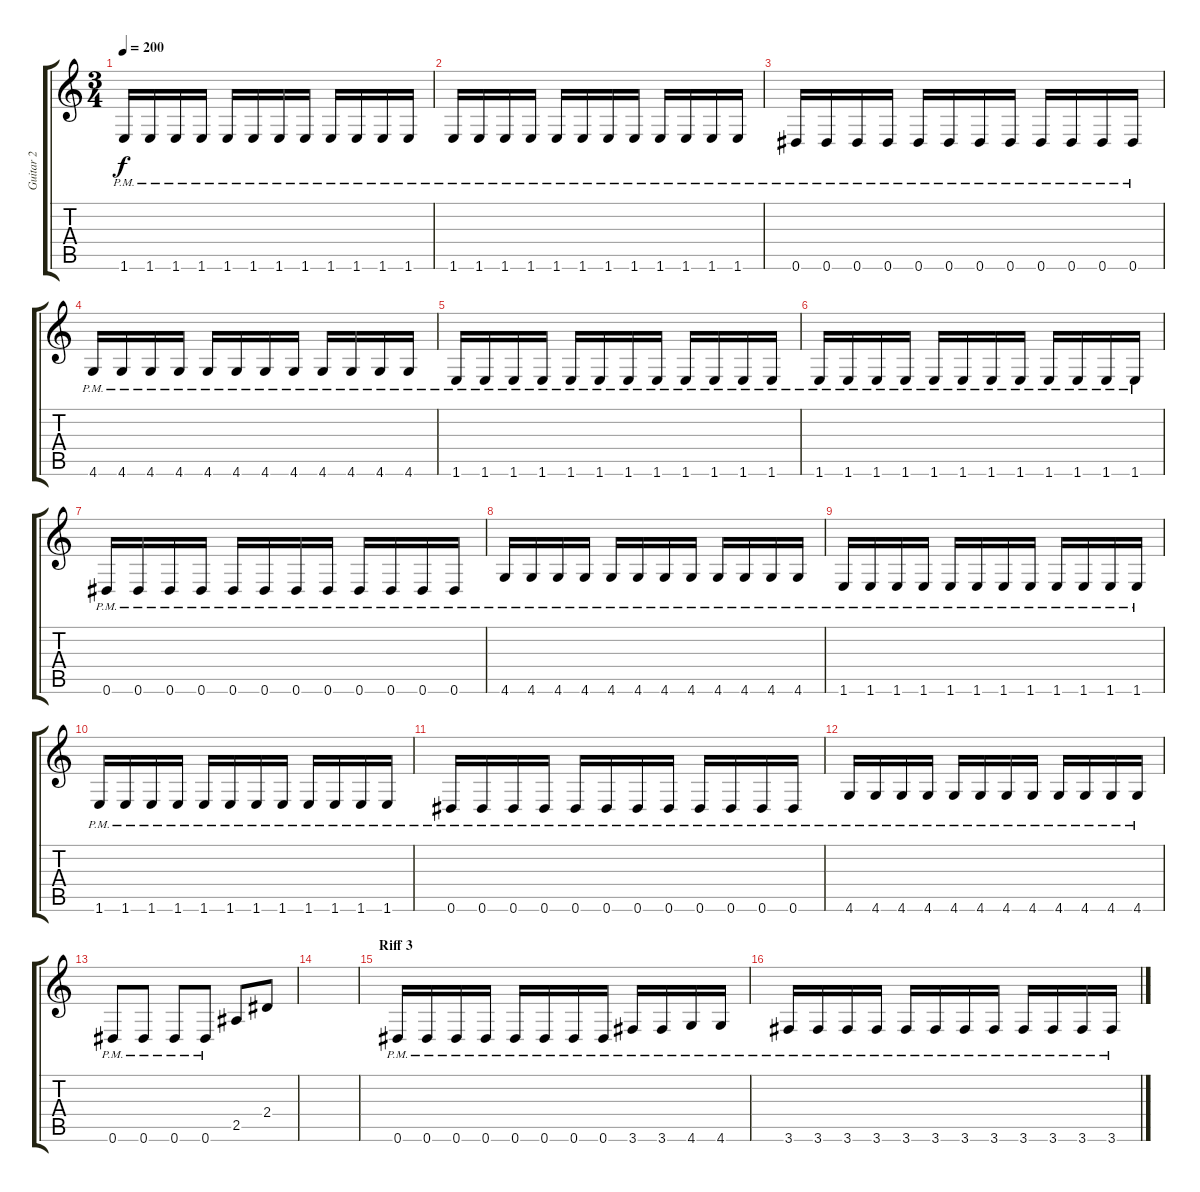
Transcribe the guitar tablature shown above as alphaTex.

\track ("Guitar 2" "Guitar 2") {instrument overdrivenguitar}
\staff {score tabs}
\tuning (Eb4 Bb3 Gb3 Db3 Ab2 Eb2) {hide}
\ts (3 4)
\tempo 200
\clef g2
\ks c
1.6{pm}.16{dy f} 1.6{pm}.16 1.6{pm}.16 1.6{pm}.16 1.6{pm}.16 1.6{pm}.16 1.6{pm}.16 1.6{pm}.16 1.6{pm}.16 1.6{pm}.16 1.6{pm}.16 1.6{pm}.16 |
1.6{pm}.16 1.6{pm}.16 1.6{pm}.16 1.6{pm}.16 1.6{pm}.16 1.6{pm}.16 1.6{pm}.16 1.6{pm}.16 1.6{pm}.16 1.6{pm}.16 1.6{pm}.16 1.6{pm}.16 |
0.6{pm}.16 0.6{pm}.16 0.6{pm}.16 0.6{pm}.16 0.6{pm}.16 0.6{pm}.16 0.6{pm}.16 0.6{pm}.16 0.6{pm}.16 0.6{pm}.16 0.6{pm}.16 0.6{pm}.16 |
4.6{pm}.16 4.6{pm}.16 4.6{pm}.16 4.6{pm}.16 4.6{pm}.16 4.6{pm}.16 4.6{pm}.16 4.6{pm}.16 4.6{pm}.16 4.6{pm}.16 4.6{pm}.16 4.6{pm}.16 |
1.6{pm}.16 1.6{pm}.16 1.6{pm}.16 1.6{pm}.16 1.6{pm}.16 1.6{pm}.16 1.6{pm}.16 1.6{pm}.16 1.6{pm}.16 1.6{pm}.16 1.6{pm}.16 1.6{pm}.16 |
1.6{pm}.16 1.6{pm}.16 1.6{pm}.16 1.6{pm}.16 1.6{pm}.16 1.6{pm}.16 1.6{pm}.16 1.6{pm}.16 1.6{pm}.16 1.6{pm}.16 1.6{pm}.16 1.6{pm}.16 |
0.6{pm}.16 0.6{pm}.16 0.6{pm}.16 0.6{pm}.16 0.6{pm}.16 0.6{pm}.16 0.6{pm}.16 0.6{pm}.16 0.6{pm}.16 0.6{pm}.16 0.6{pm}.16 0.6{pm}.16 |
4.6{pm}.16 4.6{pm}.16 4.6{pm}.16 4.6{pm}.16 4.6{pm}.16 4.6{pm}.16 4.6{pm}.16 4.6{pm}.16 4.6{pm}.16 4.6{pm}.16 4.6{pm}.16 4.6{pm}.16 |
1.6{pm}.16 1.6{pm}.16 1.6{pm}.16 1.6{pm}.16 1.6{pm}.16 1.6{pm}.16 1.6{pm}.16 1.6{pm}.16 1.6{pm}.16 1.6{pm}.16 1.6{pm}.16 1.6{pm}.16 |
1.6{pm}.16 1.6{pm}.16 1.6{pm}.16 1.6{pm}.16 1.6{pm}.16 1.6{pm}.16 1.6{pm}.16 1.6{pm}.16 1.6{pm}.16 1.6{pm}.16 1.6{pm}.16 1.6{pm}.16 |
0.6{pm}.16 0.6{pm}.16 0.6{pm}.16 0.6{pm}.16 0.6{pm}.16 0.6{pm}.16 0.6{pm}.16 0.6{pm}.16 0.6{pm}.16 0.6{pm}.16 0.6{pm}.16 0.6{pm}.16 |
4.6{pm}.16 4.6{pm}.16 4.6{pm}.16 4.6{pm}.16 4.6{pm}.16 4.6{pm}.16 4.6{pm}.16 4.6{pm}.16 4.6{pm}.16 4.6{pm}.16 4.6{pm}.16 4.6{pm}.16 |
0.6{pm}.8 0.6{pm}.8 0.6{pm}.8 0.6{pm}.8 2.5.8 2.4.8 |
|
\section ("" "Riff 3")
0.6{pm}.16 0.6{pm}.16 0.6{pm}.16 0.6{pm}.16 0.6{pm}.16 0.6{pm}.16 0.6{pm}.16 0.6{pm}.16 3.6{pm}.16 3.6{pm}.16 4.6{pm}.16 4.6{pm}.16 |
3.6{pm}.16 3.6{pm}.16 3.6{pm}.16 3.6{pm}.16 3.6{pm}.16 3.6{pm}.16 3.6{pm}.16 3.6{pm}.16 3.6{pm}.16 3.6{pm}.16 3.6{pm}.16 3.6{pm}.16
